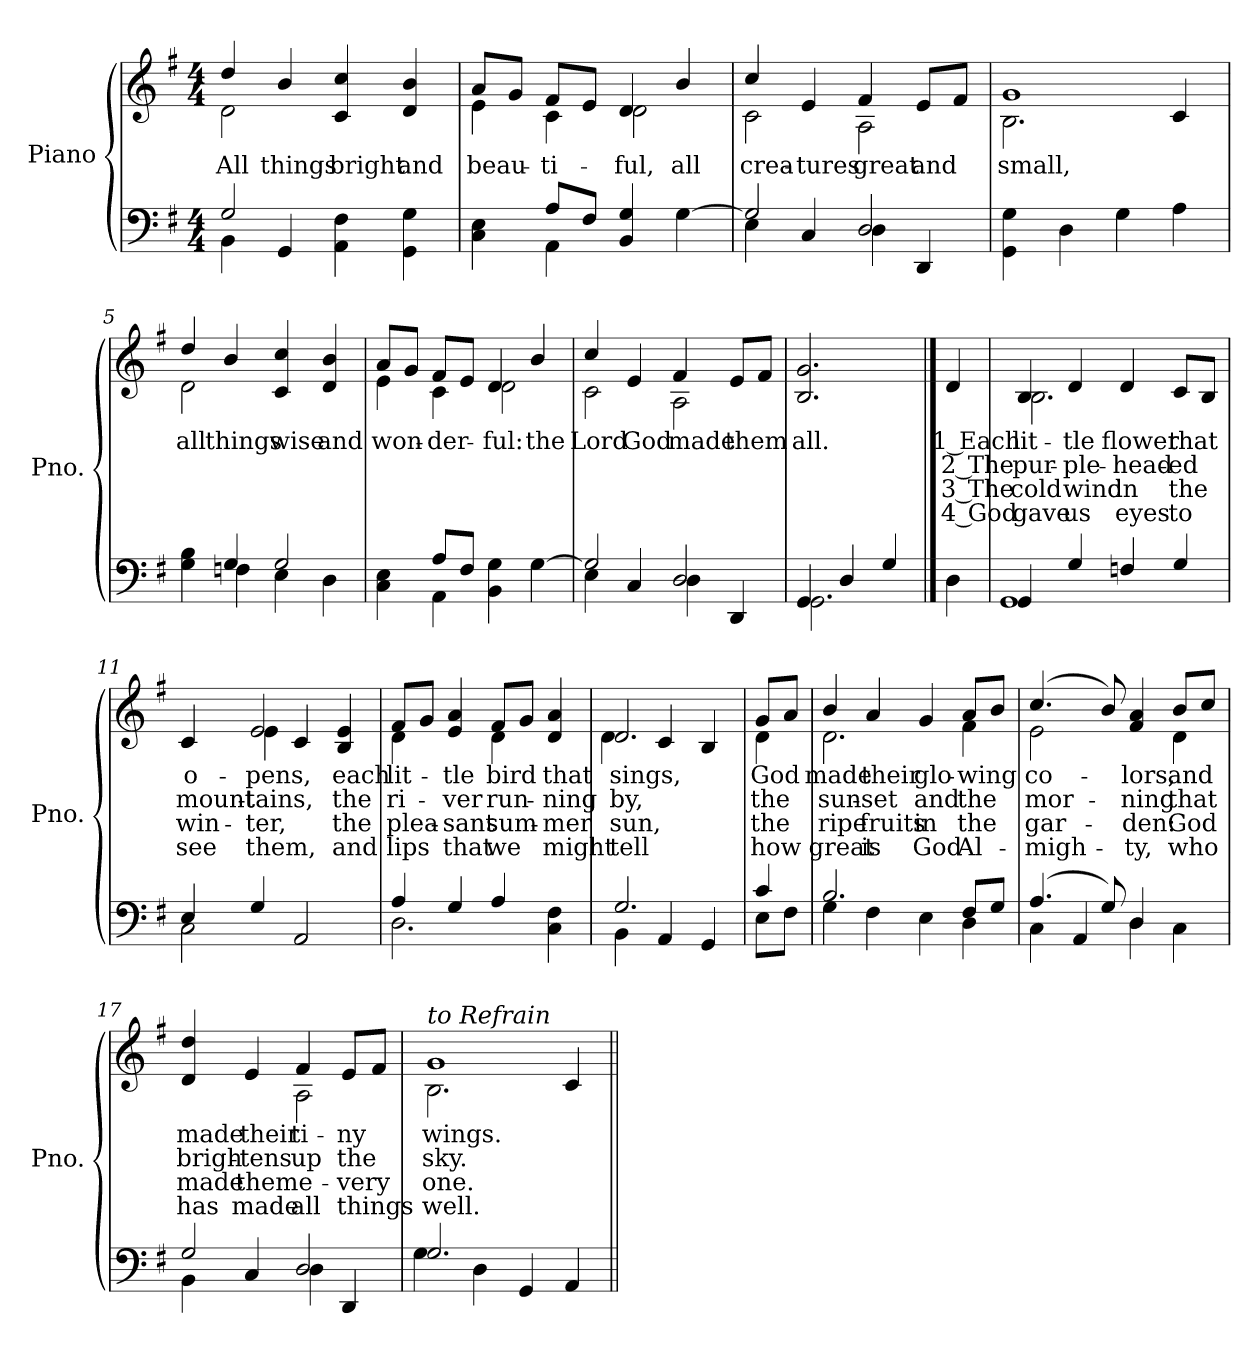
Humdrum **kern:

**kern	**kern	**text	**text	**text	**text
*part2	*part1	*part1	*part1	*part1	*part1
*staff2	*staff1	*staff1	*staff1	*staff1	*staff1
*I"Piano	*I"Piano	*	*	*	*
*I'Pno.	*I'Pno.	*	*	*	*
*clefF4	*clefG2	*	*	*	*
*k[f#]	*k[f#]	*	*	*	*
*G:	*G:	*	*	*	*
*M4/4	*M4/4	*	*	*	*
=1	=1	=1	=1	=1	=1
*^	*	*	*	*	*
!	!	!LO:TX:a:i:t=Refrain (Unison)	!	!	!	!
!	!	!	!LO:LY:b	!	!	!
*	*	*^	*	*	*	*
2G/	4BB\	4dd/	2d\	All	.	.	.
!	!	!	!	!LO:LY:b	!	!	!
.	4GG/	4b/	.	things	.	.	.
!	!	!	!	!LO:LY:b	!	!	!
4AA\ 4F#\	2ryy	4c/ 4cc/	2ryy	bright	.	.	.
!	!	!	!	!LO:LY:b	!	!	!
4GG\ 4G\	.	4d/ 4b/	.	and	.	.	.
=2	=2	=2	=2	=2	=2	=2	=2
!	!	!	!	!LO:LY:b	!	!	!
4C\ 4E\	4ryy	8a/L	4e\	beau-	.	.	.
.	.	8g/J	.	.	.	.	.
!	!	!	!	!LO:LY:b	!	!	!
8A/L	4AA\	8f#/L	4c\	-ti-	.	.	.
8F#/J	.	8e/J	.	.	.	.	.
!	!	!	!	!LO:LY:b	!	!	!
4BB/ 4G/	2ryy	4d/	2d\	-ful,	.	.	.
!	!	!	!	!LO:LY:b	!	!	!
[4G\	.	4b/	.	all	.	.	.
=3	=3	=3	=3	=3	=3	=3	=3
!	!	!	!	!LO:LY:b	!	!	!
2G/]	4E\	4cc/	2c\	crea-	.	.	.
!	!	!	!	!LO:LY:b	!	!	!
.	4C/	4e/	.	-tures	.	.	.
!	!	!	!	!LO:LY:b	!	!	!
2D/	4D\	4f#/	2A\	great	.	.	.
!	!	!	!	!LO:LY:b	!	!	!
.	4DD/	8e/L	.	and	.	.	.
.	.	8f#/J	.	.	.	.	.
*v	*v	*	*	*	*	*	*
=4	=4	=4	=4	=4	=4	=4
!	!	!	!LO:LY:b	!	!	!
4GG\ 4G\	1g	2.B\	small,	.	.	.
4D\	.	.	.	.	.	.
4G\	.	.	.	.	.	.
4A\	.	4c/	.	.	.	.
!!LO:LB:g=z	!!
=5	=5	=5	=5	=5	=5	=5
*^	*	*	*	*	*	*
!	!	!	!	!LO:LY:b	!	!	!
4G\ 4B\	4ryy	4dd/	2d\	all	.	.	.
!	!	!	!	!LO:LY:b	!	!	!
4G/	4Fn\	4b/	.	things	.	.	.
!	!	!	!	!LO:LY:b	!	!	!
2G/	4E\	4c/ 4cc/	2ryy	wise	.	.	.
!	!	!	!	!LO:LY:b	!	!	!
.	4D\	4d/ 4b/	.	and	.	.	.
=6	=6	=6	=6	=6	=6	=6	=6
!	!	!	!	!LO:LY:b	!	!	!
4C\ 4E\	4ryy	8a/L	4e\	won-	.	.	.
.	.	8g/J	.	.	.	.	.
!	!	!	!	!LO:LY:b	!	!	!
8A/L	4AA\	8f#/L	4c\	-der-	.	.	.
8F#/J	.	8e/J	.	.	.	.	.
!	!	!	!	!LO:LY:b	!	!	!
4BB\ 4G\	2ryy	4d/	2d\	-ful:	.	.	.
!	!	!	!	!LO:LY:b	!	!	!
[4G\	.	4b/	.	the	.	.	.
=7	=7	=7	=7	=7	=7	=7	=7
!	!	!	!	!LO:LY:b	!	!	!
2G/]	4E\	4cc/	2c\	Lord	.	.	.
!	!	!	!	!LO:LY:b	!	!	!
.	4C/	4e/	.	God	.	.	.
!	!	!	!	!LO:LY:b	!	!	!
2D/	4D\	4f#/	2A\	made	.	.	.
!	!	!	!	!LO:LY:b	!	!	!
.	4DD/	8e/L	.	them	.	.	.
.	.	8f#/J	.	.	.	.	.
*	*	*v	*v	*	*	*	*
=8	=8	=8	=8	=8	=8	=8
!	!	!	!LO:LY:b	!	!	!
4GG/	2.GG\	2.B/ 2.g/	all.	.	.	.
4D/	.	.	.	.	.	.
4G/	.	.	.	.	.	.
*v	*v	*	*	*	*	*
!!LO:LB:g=z
==9	==9	==9	==9	==9	==9
!	!	!LO:LY:b	!LO:LY:b	!LO:LY:b	!LO:LY:b
4D\	4d/	1 Each	2 The	3 The	4 God
=10	=10	=10	=10	=10	=10
*^	*	*	*	*	*
!	!	!	!LO:LY:b	!LO:LY:b	!LO:LY:b	!LO:LY:b
*	*	*^	*	*	*	*
4GG/	1GG	4B/	2.B\	lit-	pur-	cold	gave
!	!	!	!	!LO:LY:b	!LO:LY:b	!LO:LY:b	!LO:LY:b
4G/	.	4d/	.	-tle	-ple-	wind	us
!	!	!	!	!LO:LY:b	!LO:LY:b	!LO:LY:b	!LO:LY:b
4Fn/	.	4d/	.	flower	-head-	in	eyes
!	!	!	!	!LO:LY:b	!LO:LY:b	!LO:LY:b	!LO:LY:b
4G/	.	8c/L	4ryy	that	-ed	the	to
.	.	8B/J	.	.	.	.	.
=11	=11	=11	=11	=11	=11	=11	=11
!	!	!	!	!LO:LY:b	!LO:LY:b	!LO:LY:b	!LO:LY:b
4E/	2C\	4c/	4ryy	o-	mount-	win-	-see
!	!	!	!	!LO:LY:b	!LO:LY:b	!LO:LY:b	!LO:LY:b
4G/	.	2e/	4e\	-pens,	-tains,	ter,	them,
2AA/	2ryy	.	4c/	.	.	.	.
!	!	!	!	!LO:LY:b	!LO:LY:b	!LO:LY:b	!LO:LY:b
.	.	4B/ 4e/	4ryy	each	the	the	and
=12	=12	=12	=12	=12	=12	=12	=12
!	!	!	!	!LO:LY:b	!LO:LY:b	!LO:LY:b	!LO:LY:b
4A/	2.D\	8f#/L	4d\	lit-	ri-	plea-	-lips
.	.	8g/J	.	.	.	.	.
!	!	!	!	!LO:LY:b	!LO:LY:b	!LO:LY:b	!LO:LY:b
4G/	.	4e/ 4a/	4ryy	-tle	-ver	sant	that
!	!	!	!	!LO:LY:b	!LO:LY:b	!LO:LY:b	!LO:LY:b
4A/	.	8f#/L	4d\	bird	run-	sum-	-we
.	.	8g/J	.	.	.	.	.
!	!	!	!	!LO:LY:b	!LO:LY:b	!LO:LY:b	!LO:LY:b
4C\ 4F#\	4ryy	4d/ 4a/	4ryy	that	-ning	mer	might
=13	=13	=13	=13	=13	=13	=13	=13
!	!	!	!	!LO:LY:b	!LO:LY:b	!LO:LY:b	!LO:LY:b
2.G/	4BB\	2.d/	4d\	sings,	by,	sun,	tell
.	4AA/	.	4c/	.	.	.	.
.	4GG/	.	4B/	.	.	.	.
!!LO:LB:g=z	!!
=14	=14	=14	=14	=14	=14	=14	=14
!	!	!	!	!LO:LY:b	!LO:LY:b	!LO:LY:b	!LO:LY:b
4c/	8E\L	8g/L	4d\	God	the	the	how
.	8F#\J	8a/J	.	.	.	.	.
=15	=15	=15	=15	=15	=15	=15	=15
!	!	!	!	!LO:LY:b	!LO:LY:b	!LO:LY:b	!LO:LY:b
2.B/	4G\	4b/	2.d\	made	sun-	ripe	great
!	!	!	!	!LO:LY:b	!LO:LY:b	!LO:LY:b	!LO:LY:b
.	4F#\	4a/	.	their	-set	fruits	is
!	!	!	!	!LO:LY:b	!LO:LY:b	!LO:LY:b	!LO:LY:b
.	4E\	4g/	.	glo-	and	in	God
!	!	!	!	!LO:LY:b	!LO:LY:b	!LO:LY:b	!LO:LY:b
8F#/L	4D\	8a/L	4f#\	-wing	the	the	Al-
8G/J	.	8b/J	.	.	.	.	.
=16	=16	=16	=16	=16	=16	=16	=16
!	!	!	!	!LO:LY:b	!LO:LY:b	!LO:LY:b	!LO:LY:b
(>4.A/	4C\	(>4.cc/	2e\	co-	mor-	-gar-	-migh-
.	4AA/	.	.	.	.	.	.
8G/)	.	8b/)	.	.	.	.	.
!	!	!	!	!LO:LY:b	!LO:LY:b	!LO:LY:b	!LO:LY:b
4D/	4D\	4f#/ 4a/	4ryy	-lors,	-ning	-den:	ty,
!	!	!	!	!LO:LY:b	!LO:LY:b	!LO:LY:b	!LO:LY:b
4C\	4ryy	8b/L	4d\	and	that	God	who
.	.	8cc/J	.	.	.	.	.
=17	=17	=17	=17	=17	=17	=17	=17
!	!	!	!	!LO:LY:b	!LO:LY:b	!LO:LY:b	!LO:LY:b
2G/	4BB\	4d/ 4dd/	2ryy	made	brigh-	made	has
!	!	!	!	!LO:LY:b	!LO:LY:b	!LO:LY:b	!LO:LY:b
.	4C/	4e/	.	their	-tens	them	made
!	!	!	!	!LO:LY:b	!LO:LY:b	!LO:LY:b	!LO:LY:b
2D/	4D\	4f#/	2A\	ti-	up	e-	-all
!	!	!	!	!LO:LY:b	!LO:LY:b	!LO:LY:b	!LO:LY:b
.	4DD/	8e/L	.	-ny	the	very	things
.	.	8f#/J	.	.	.	.	.
=18	=18	=18	=18	=18	=18	=18	=18
!	!	!LO:TX:a:i:t=to Refrain	!	!	!	!	!
!	!	!	!	!LO:LY:b	!LO:LY:b	!LO:LY:b	!LO:LY:b
2.G/	4G\	1g	2.B\	wings.	sky.	one.	well.
.	4D\	.	.	.	.	.	.
.	4GG/	.	.	.	.	.	.
4AA/	4ryy	.	4c/	.	.	.	.
*v	*v	*	*	*	*	*	*
*	*v	*v	*	*	*	*
=||	=||	=||	=||	=||	=||
*-	*-	*-	*-	*-	*-
